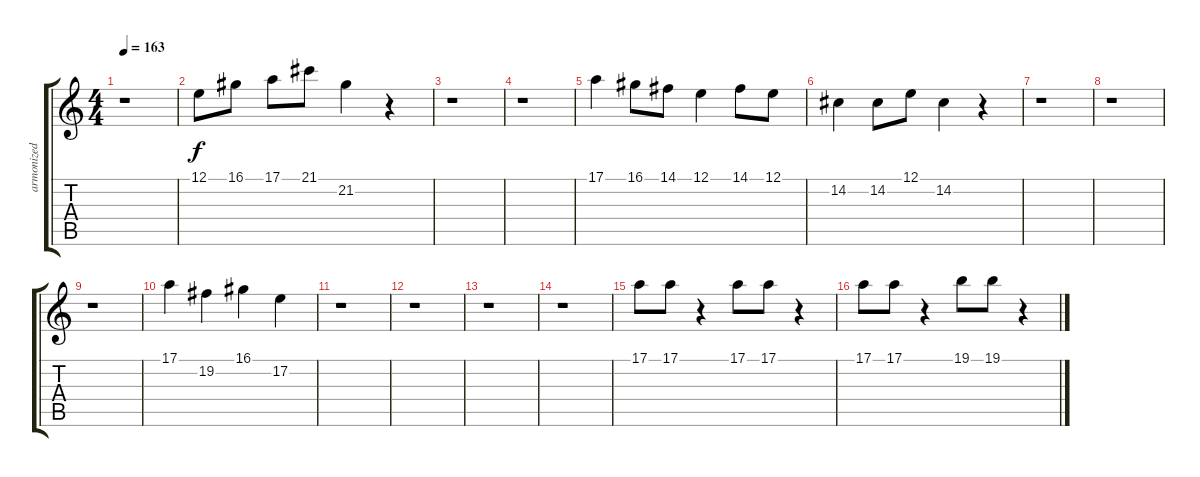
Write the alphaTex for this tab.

\track ("armonized vocals" "armonized ") {instrument oboe}
\staff {score tabs}
\tuning (E4 B3 G3 D3 A2 E2) {hide}
\ts (4 4)
\tempo 163
\clef g2
\ks c
r.1{dy f} |
12.1.8 16.1.8 17.1.8 21.1.8 21.2.4 r.4 |
r.1 |
r.1 |
17.1.4 16.1.8 14.1.8 12.1.4 14.1.8 12.1.8 |
14.2.4 14.2.8 12.1.8 14.2.4 r.4 |
r.1 |
r.1 |
r.1 |
17.1.4 19.2.4 16.1.4 17.2.4 |
r.1 |
r.1 |
r.1 |
r.1 |
17.1.8 17.1.8 r.4 17.1.8 17.1.8 r.4 |
17.1.8 17.1.8 r.4 19.1.8 19.1.8 r.4
